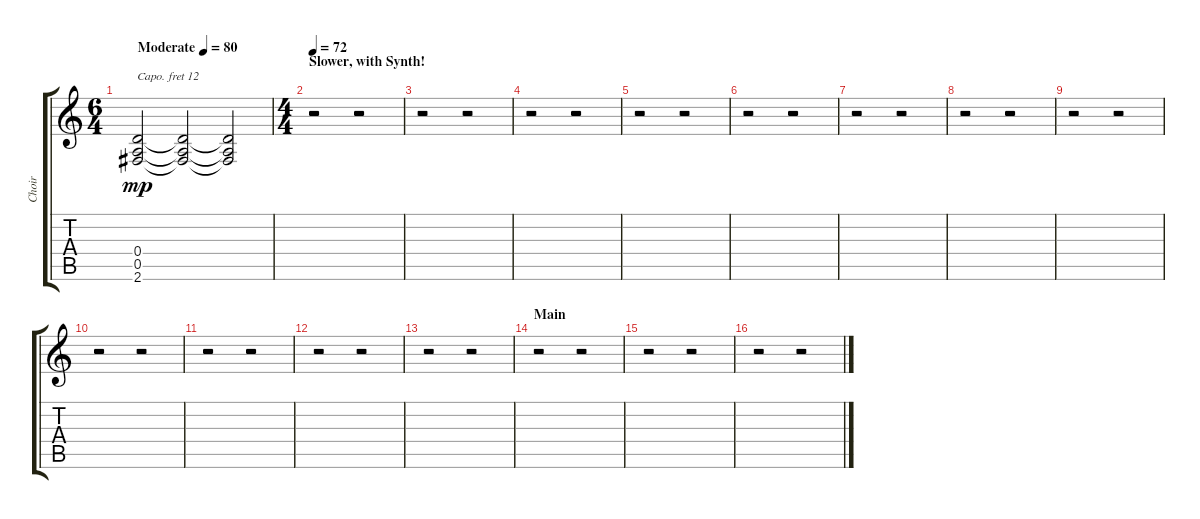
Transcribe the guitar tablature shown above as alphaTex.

\track ("Choir" "Choir") {instrument choiraahs}
\staff {score tabs}
\capo 12
\tuning (E4 B3 G3 D3 A2 E2) {hide}
\ts (6 4)
\tempo (80 "Moderate")
\clef g2
\ks c
(0.4 0.5 2.6).2{dy mp instrument choiraahs} (0.4{t} 0.5{t} 2.6{t}).2 (0.4{t} 0.5{t} 2.6{t}).2 |
\ts (4 4)
\section ("" "Slower, with Synth!")
\tempo 72
r.2 r.2 |
r.2 r.2 |
r.2 r.2 |
r.2 r.2 |
r.2 r.2 |
r.2 r.2 |
r.2 r.2 |
r.2 r.2 |
r.2 r.2 |
r.2 r.2 |
r.2 r.2 |
r.2 r.2 |
\section ("" "Main")
r.2 r.2 |
r.2 r.2 |
r.2 r.2
